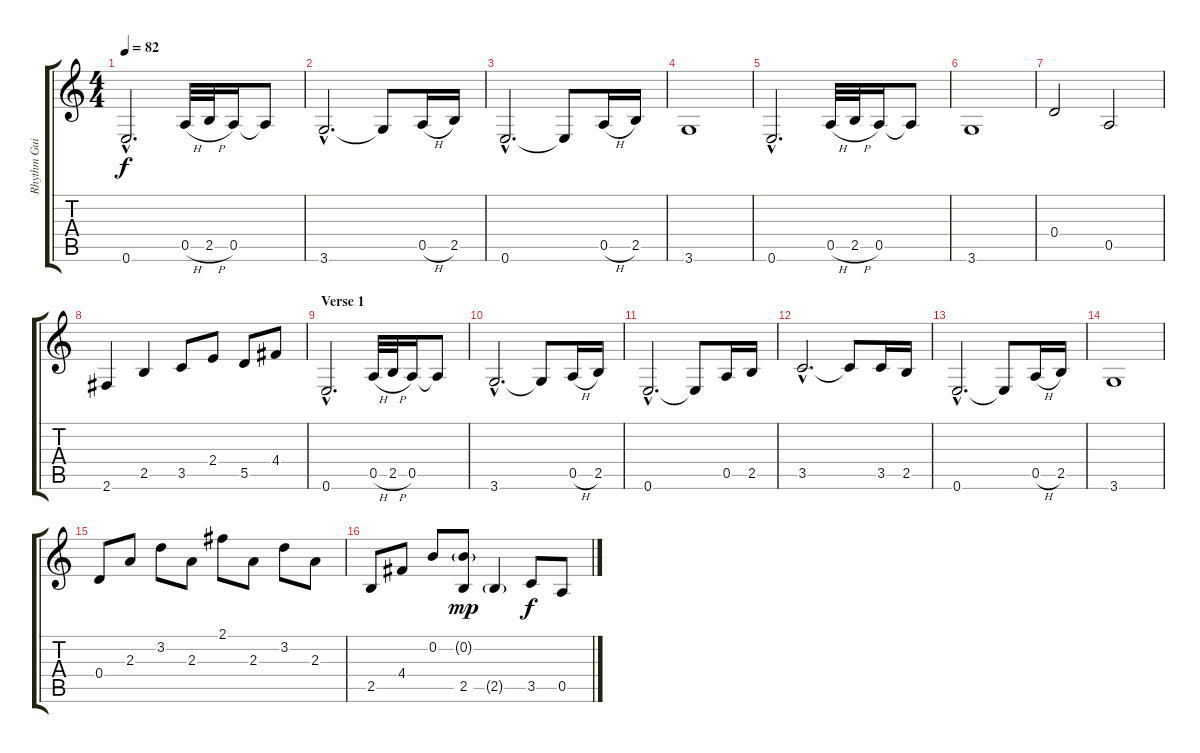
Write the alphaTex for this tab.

\track ("Rhythm Guitar" "Rhythm Gui") {instrument distortionguitar}
\staff {score tabs}
\tuning (E4 B3 G3 D3 A2 E2) {hide}
\ts (4 4)
\tempo 82
\clef g2
\ks c
0.6{hac}.2{d dy f instrument acousticguitarsteel} 0.5{h}.32 2.5{h}.32 0.5.16 0.5{t}.8 |
3.6{hac}.2{d} 3.6{t}.8 0.5{h}.16 2.5.16 |
0.6{hac}.2{d} 0.6{t}.8 0.5{h}.16 2.5.16 |
3.6.1 |
0.6{hac}.2{d} 0.5{h}.32 2.5{h}.32 0.5.16 0.5{t}.8 |
3.6.1 |
0.4.2 0.5.2 |
2.6.4 2.5.4 3.5.8 2.4.8 5.5.8 4.4.8 |
\section ("" "Verse 1")
0.6{hac}.2{d} 0.5{h}.32 2.5{h}.32 0.5.16 0.5{t}.8 |
3.6{hac}.2{d} 3.6{t}.8 0.5{h}.16 2.5.16 |
0.6{hac}.2{d} 0.6{t}.8 0.5.16 2.5.16 |
3.5{hac}.2{d} 3.5{t}.8 3.5.16 2.5.16 |
0.6{hac}.2{d} 0.6{t}.8 0.5{h}.16 2.5.16 |
3.6.1 |
0.4.8 2.3.8 3.2.8 2.3.8 2.1.8 2.3.8 3.2.8 2.3.8 |
2.5.8 4.4.8 0.2.8 (0.2{g} 2.5).8{dy mp} 2.5{g}.4 3.5.8{dy f} 0.5.8
